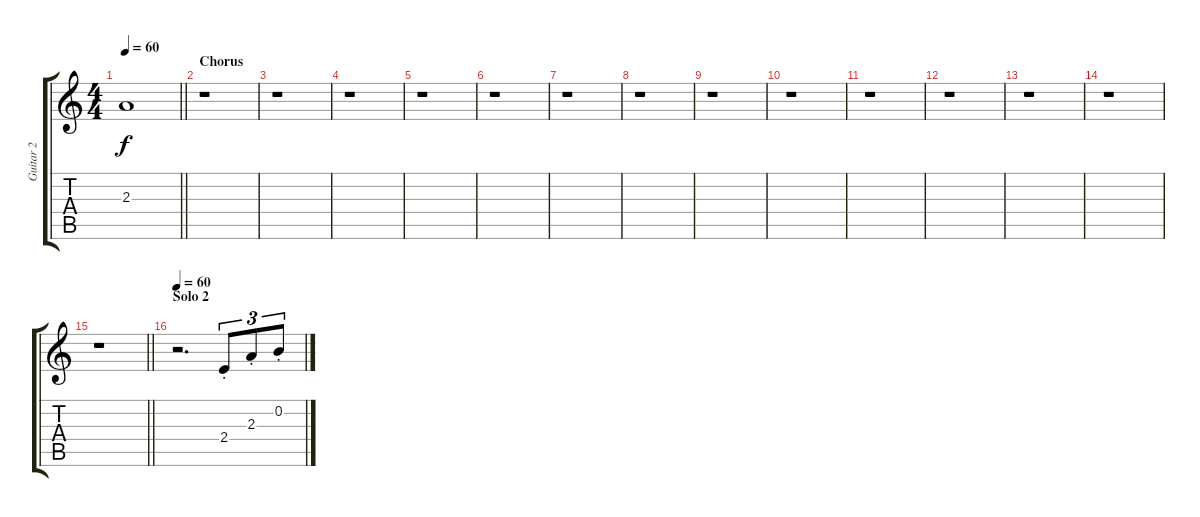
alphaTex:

\track ("Guitar 2" "Guitar 2") {instrument distortionguitar}
\staff {score tabs}
\tuning (E4 B3 G3 D3 A2 E2) {hide}
\ts (4 4)
\tempo 60
\clef g2
\barLineRight lightlight
\ks c
2.3.1{dy f} |
\section ("" "Chorus")
r.1 |
r.1 |
r.1 |
r.1 |
r.1 |
r.1 |
r.1 |
r.1 |
r.1 |
r.1 |
r.1 |
r.1 |
r.1 |
\barLineRight lightlight
r.1 |
\section ("" "Solo 2")
\tempo 60
r.2{d} 2.4{st}.8{tu (3 2)} 2.3{st}.8{tu (3 2)} 0.2{st}.8{tu (3 2)}
